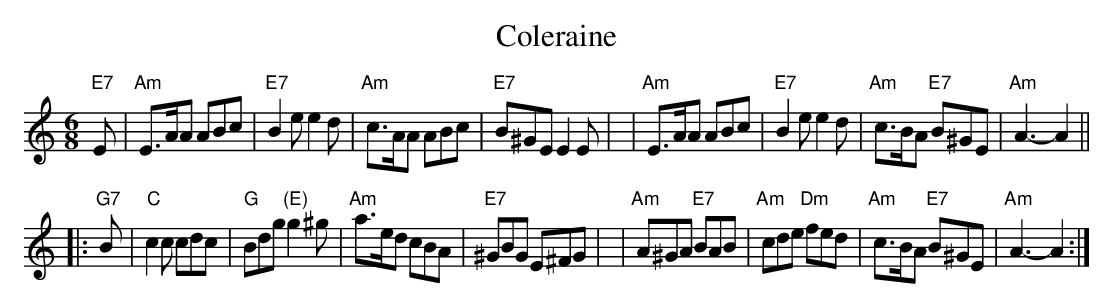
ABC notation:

X:1
T: Coleraine
M: 6/8
L: 1/8
K: Am
   "E7"E | "Am"E>AA ABc | "E7"B2e e2d | "Am"c>AA ABc | "E7"B^GE E2E | \
| "Am"E>AA ABc | "E7"B2e e2d | "Am"c>BA "E7"B^GE | "Am"A3- A2 ||
|: "G7"B | "C"c2c cdc | "G"Bdg "(E)"g2^g | "Am"a>ed cBA | "E7"^GBG E^FG | \
| "Am"A^GA "E7"BAB | "Am"cde "Dm"fed | "Am"c>BA "E7"B^GE | "Am"A3- A2 :|
